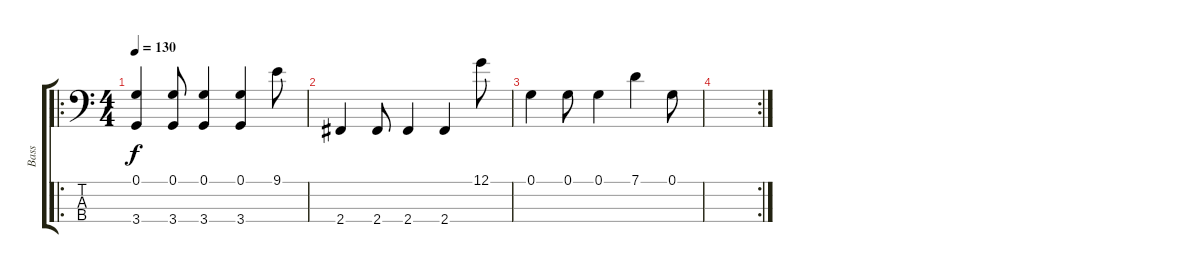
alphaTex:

\track ("Bass" "Bass") {instrument electricbassfinger}
\staff {score tabs}
\tuning (G2 D2 A1 E1) {hide}
\ro
\ts (4 4)
\tempo 130
\clef f4
\ks c
(0.1 3.4).4{dy f instrument electricbassfinger} (0.1 3.4).8 (0.1 3.4).4 (0.1 3.4).4 9.1.8 |
2.4.4 2.4.8 2.4.4 2.4.4 12.1.8 |
0.1.4 0.1.8 0.1.4 7.1.4 0.1.8 |
\rc 2
